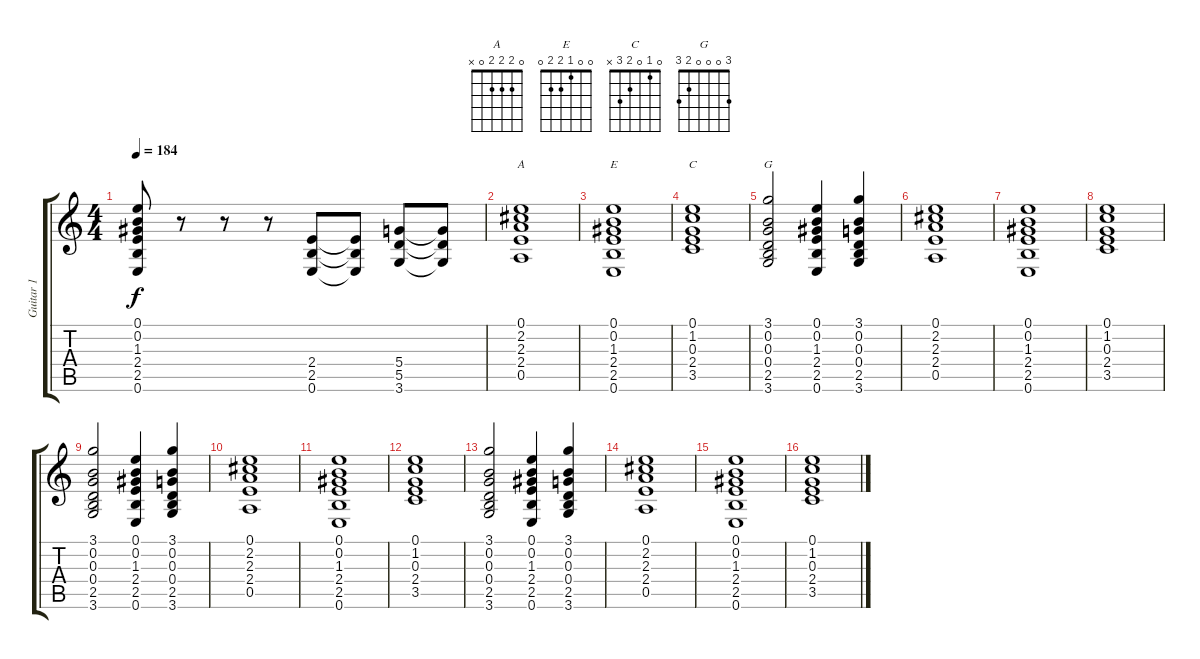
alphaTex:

\track ("Guitar 1" "Guitar 1") {instrument distortionguitar}
\staff {score tabs}
\tuning (E4 B3 G3 D3 A2 E2) {hide}
\chord ("A" 0 2 2 2 0 x)
\chord ("E" 0 0 1 2 2 0)
\chord ("C" 0 1 0 2 3 x)
\chord ("G" 3 0 0 0 2 3)
\ts (4 4)
\tempo 184
\clef g2
\ks c
(0.1 0.2 1.3 2.4 2.5 0.6).8{dy f} r.8 r.8 r.8 (2.4 2.5 0.6).8 (2.4{t} 2.5{t} 0.6{t}).8 (5.4 5.5 3.6).8 (5.4{t} 5.5{t} 3.6{t}).8 |
(0.1 2.2 2.3 2.4 0.5).1{ch "A"} |
(0.1 0.2 1.3 2.4 2.5 0.6).1{ch "E"} |
(0.1 1.2 0.3 2.4 3.5).1{ch "C"} |
(3.1 0.2 0.3 0.4 2.5 3.6).2{ch "G"} (0.1 0.2 1.3 2.4 2.5 0.6).4 (3.1 0.2 0.3 0.4 2.5 3.6).4 |
(0.1 2.2 2.3 2.4 0.5).1 |
(0.1 0.2 1.3 2.4 2.5 0.6).1 |
(0.1 1.2 0.3 2.4 3.5).1 |
(3.1 0.2 0.3 0.4 2.5 3.6).2 (0.1 0.2 1.3 2.4 2.5 0.6).4 (3.1 0.2 0.3 0.4 2.5 3.6).4 |
(0.1 2.2 2.3 2.4 0.5).1 |
(0.1 0.2 1.3 2.4 2.5 0.6).1 |
(0.1 1.2 0.3 2.4 3.5).1 |
(3.1 0.2 0.3 0.4 2.5 3.6).2 (0.1 0.2 1.3 2.4 2.5 0.6).4 (3.1 0.2 0.3 0.4 2.5 3.6).4 |
(0.1 2.2 2.3 2.4 0.5).1 |
(0.1 0.2 1.3 2.4 2.5 0.6).1 |
(0.1 1.2 0.3 2.4 3.5).1
